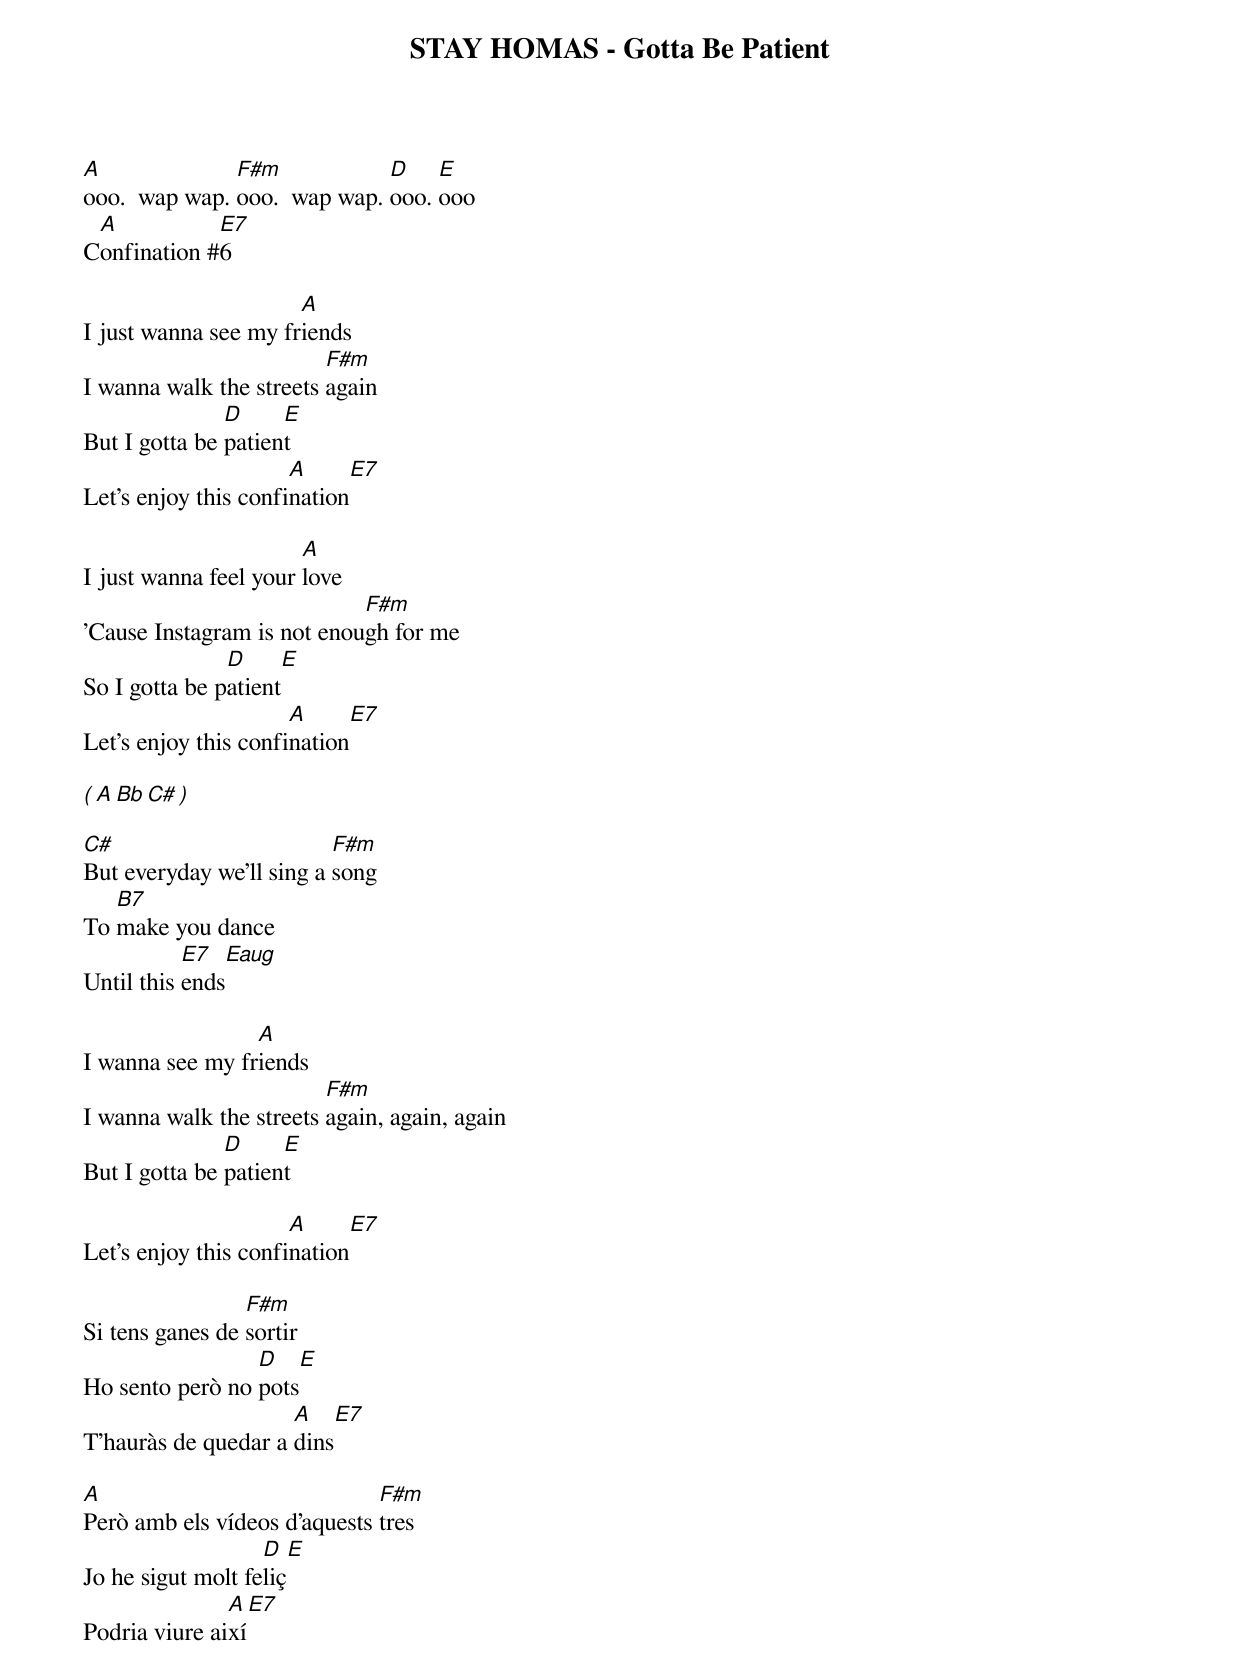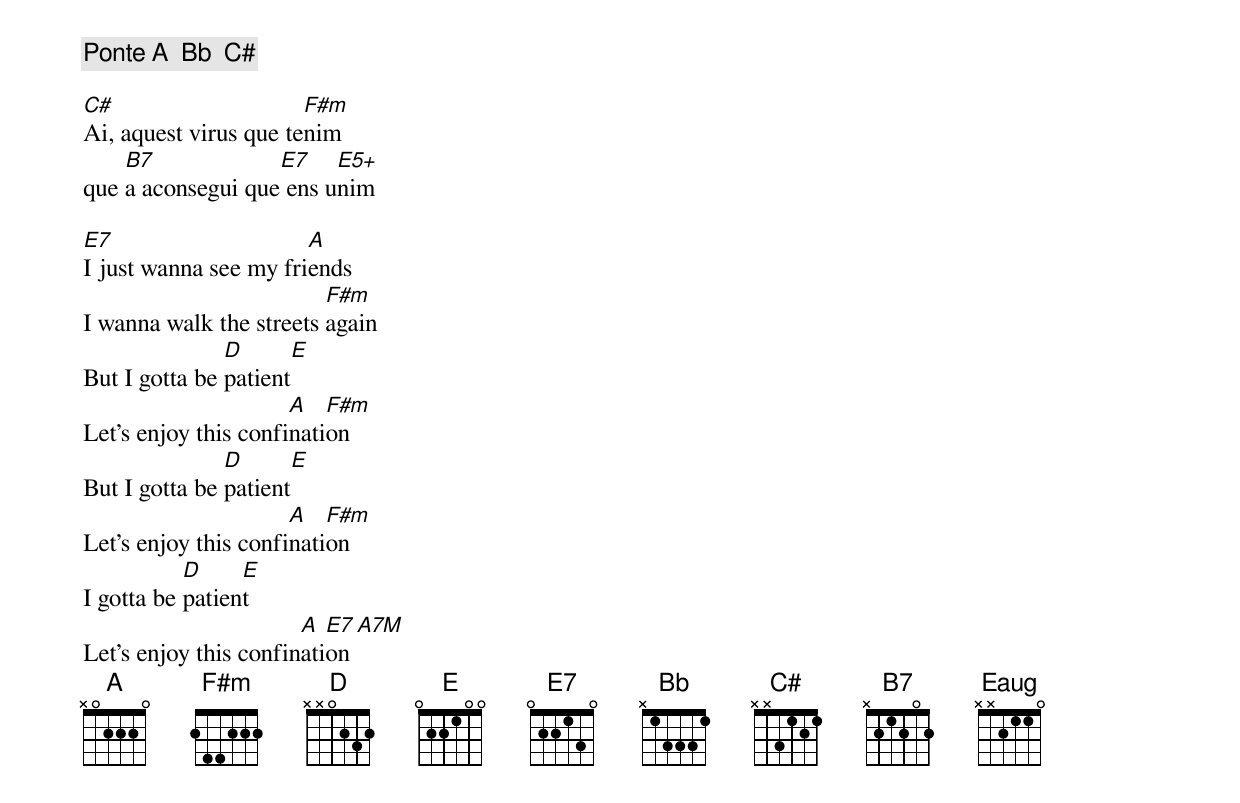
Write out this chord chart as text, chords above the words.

STAY HOMAS - Gotta Be Patient

A              F#m            D    E
ooo.  wap wap. ooo.  wap wap. ooo. ooo
 A           E7
Confination #6

                      A
I just wanna see my friends
                         F#m
I wanna walk the streets again
               D     E
But I gotta be patient
                      A     E7
Let's enjoy this confination

                       A
I just wanna feel your love
                            F#m
'Cause Instagram is not enough for me
               D     E
So I gotta be patient
                      A     E7
Let's enjoy this confination

( A  Bb  C# )

C#                        F#m
But everyday we'll sing a song
   B7
To make you dance
           E7   Eaug
Until this ends

                 A
I wanna see my friends
                         F#m
I wanna walk the streets again, again, again
               D     E
But I gotta be patient

                      A     E7
Let's enjoy this confination

                 F#m
Si tens ganes de sortir
                 D    E
Ho sento però no pots
                     A    E7
T'hauràs de quedar a dins

A                             F#m
Però amb els vídeos d'aquests tres
                   D    E
Jo he sigut molt feliç
               A   E7
Podria viure així

[Ponte] A  Bb  C#

C#                     F#m
Ai, aquest virus que tenim
    B7             E7    E5+
que a aconsegui que ens unim

E7                     A
I just wanna see my friends
                         F#m
I wanna walk the streets again
               D      E
But I gotta be patient
                      A   F#m
Let's enjoy this confination
               D      E
But I gotta be patient
                      A   F#m
Let's enjoy this confination
           D     E
I gotta be patient
                       A  E7  A7M
Let's enjoy this confination
